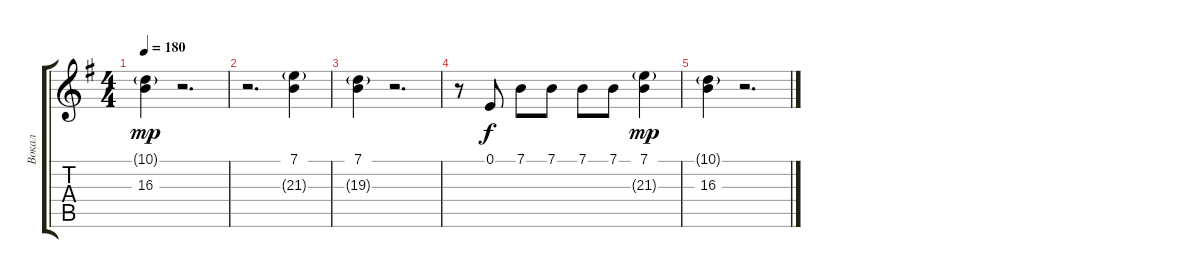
\track ("Вокал" "Вокал") {instrument oboe}
\staff {score tabs}
\tuning (E4 B3 G3 D3 A2 E2) {hide}
\ts (4 4)
\tempo 180
\clef g2
\ks g
(10.1{g} 16.3).4{dy mp} r.2{d} |
r.2{d} (7.1 21.3{g}).4 |
(7.1 19.3{g}).4 r.2{d} |
r.8 0.1.8{dy f} 7.1.8 7.1.8 7.1.8 7.1.8 (7.1 21.3{g}).4{dy mp} |
(10.1{g} 16.3).4 r.2{d}
